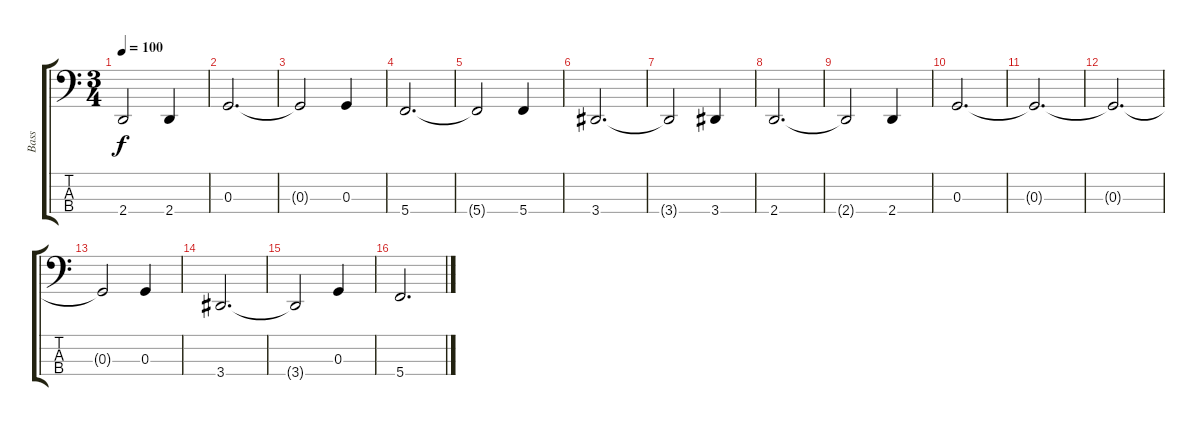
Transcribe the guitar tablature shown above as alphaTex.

\track ("Bass" "Bass") {instrument electricbassfinger}
\staff {score tabs}
\tuning (F2 C2 G1 C1) {hide}
\ts (3 4)
\tempo 100
\clef f4
\ks c
2.4{t}.2{dy f} 2.4.4 |
0.3.2{d} |
0.3{t}.2 0.3.4 |
5.4.2{d} |
5.4{t}.2 5.4.4 |
3.4.2{d} |
3.4{t}.2 3.4.4 |
2.4.2{d} |
2.4{t}.2 2.4.4 |
0.3.2{d} |
0.3{t}.2{d} |
0.3{t}.2{d} |
0.3{t}.2 0.3.4 |
3.4.2{d} |
3.4{t}.2 0.3.4 |
5.4.2{d}
